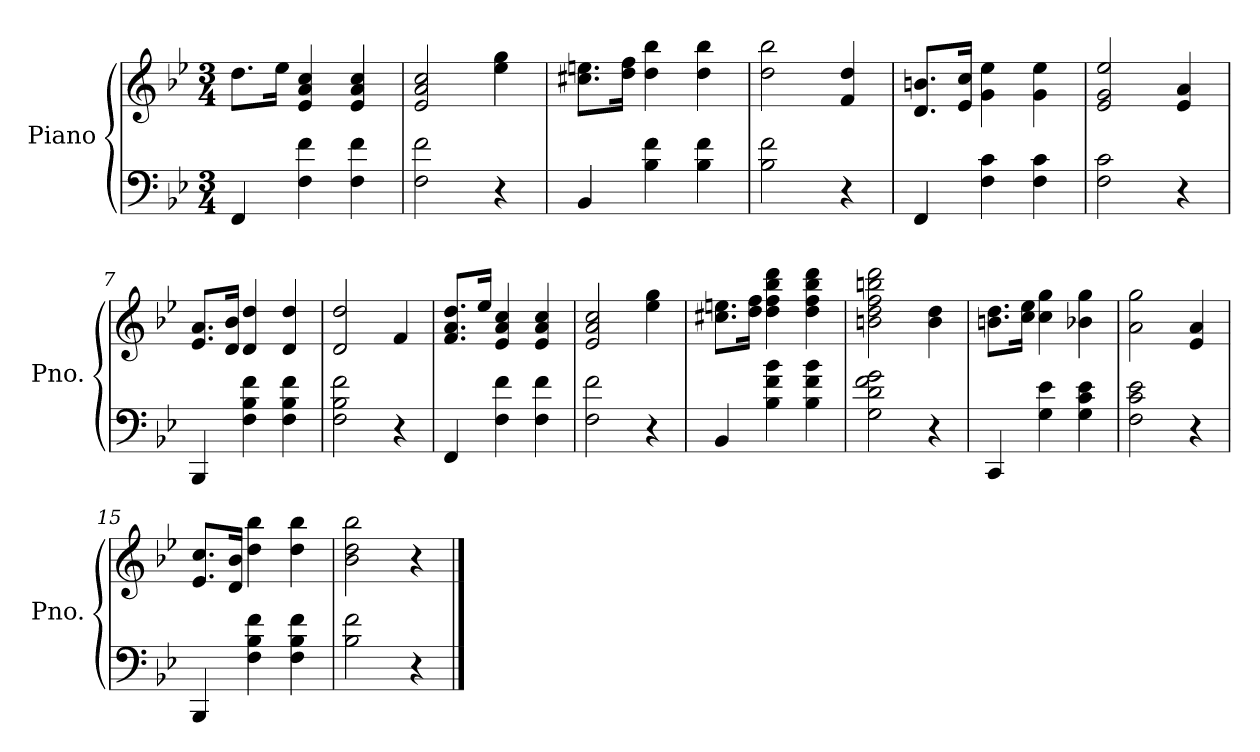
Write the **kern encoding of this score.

**kern	**kern
*part1	*part1
*staff2	*staff1
*I"Piano	*
*I'Pno.	*
*clefF4	*clefG2
*k[b-e-]	*k[b-e-]
*M3/4	*M3/4
*MM84	*MM84
=1	=1
4FF/	8.dd\L
.	16ee-\Jk
4F\ 4f\	4e-/ 4a/ 4cc/
4F\ 4f\	4e-/ 4a/ 4cc/
=2	=2
2F\ 2f\	2e-/ 2a/ 2cc/
4r	4ee-\ 4gg\
=3	=3
4BB-/	8.cc#X\ 8.een\L
.	16dd\ 16ff\Jk
4B-\ 4f\	4dd\ 4bb-\
4B-\ 4f\	4dd\ 4bb-\
=4	=4
2B-\ 2f\	2dd\ 2bb-\
4r	4f/ 4dd/
=5	=5
4FF/	8.d/ 8.bn/L
.	16e-/ 16cc/Jk
4F\ 4c\	4g\ 4ee-\
4F\ 4c\	4g\ 4ee-\
=6	=6
2F\ 2c\	2e-/ 2g/ 2ee-/
4r	4e-/ 4a/
=7	=7
4BBB-/	8.e-/ 8.a/L
.	16d/ 16b-/Jk
4F\ 4B-\ 4f\	4d/ 4dd/
4F\ 4B-\ 4f\	4d/ 4dd/
=8	=8
2F\ 2B-\ 2f\	2d/ 2dd/
4r	4f/
=9	=9
4FF/	8.f/ 8.a/ 8.dd/L
.	16ee-/Jk
4F\ 4f\	4e-/ 4a/ 4cc/
4F\ 4f\	4e-/ 4a/ 4cc/
=10	=10
2F\ 2f\	2e-/ 2a/ 2cc/
4r	4ee-\ 4gg\
!!LO:LB:g=z
=11	=11
4BB-/	8.cc#X\ 8.een\L
.	16dd\ 16ff\Jk
4B-\ 4f\ 4b-\	4dd\ 4ff\ 4bb-\ 4ddd\
4B-\ 4f\ 4b-\	4dd\ 4ff\ 4bb-\ 4ddd\
=12	=12
2G\ 2d\ 2f\ 2g\	2bn\ 2dd\ 2ff\ 2bbn\ 2ddd\
4r	4b\ 4dd\
=13	=13
4CC/	8.bn\ 8.dd\L
.	16cc\ 16ee-\Jk
4G\ 4e-\	4cc\ 4gg\
4G\ 4c\ 4e-\	4b-X\ 4gg\
=14	=14
2F\ 2c\ 2e-\	2a\ 2gg\
4r	4e-/ 4a/
=15	=15
4BBB-/	8.e-/ 8.cc/L
.	16d/ 16b-/Jk
4F\ 4B-\ 4f\	4dd\ 4bb-\
4F\ 4B-\ 4f\	4dd\ 4bb-\
=16	=16
2B-\ 2f\	2b-\ 2dd\ 2bb-\
4r	4r
==	==
*-	*-
